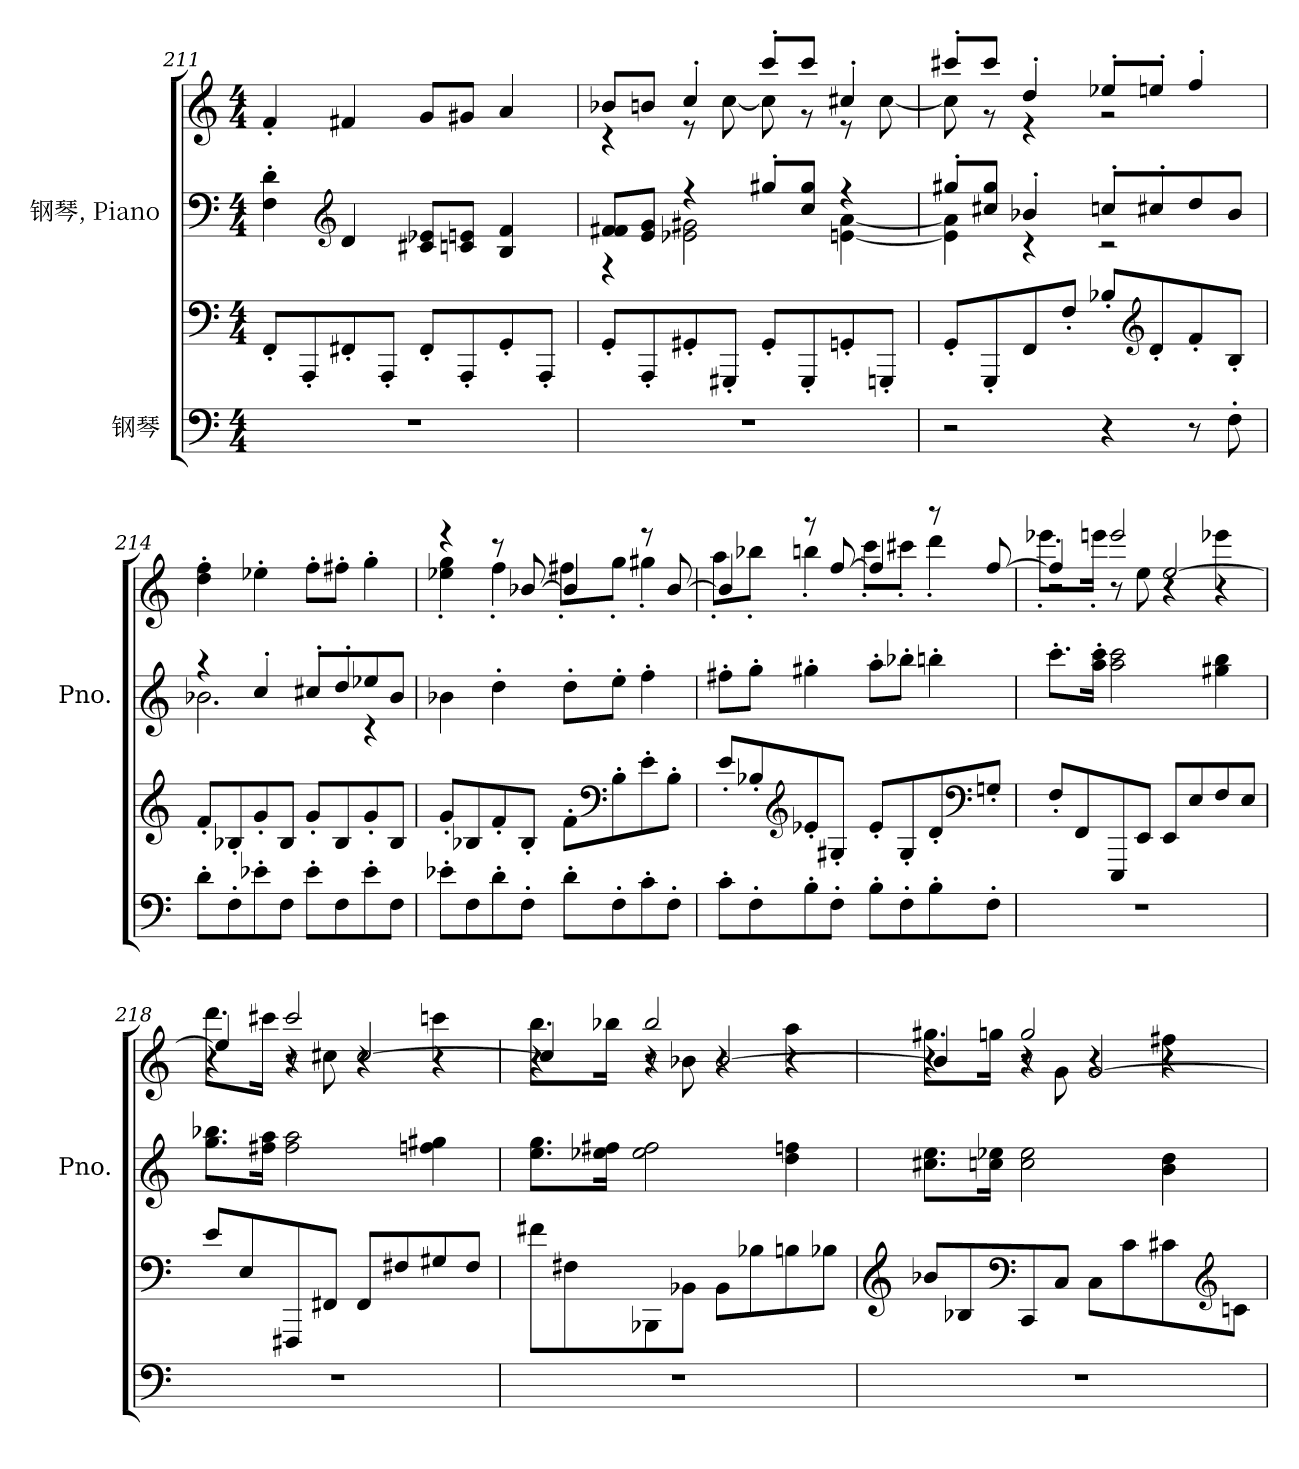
**kern	**kern	**kern	**kern
*part2	*part2	*part1	*part1
*staff4	*staff3	*staff2	*staff1
*I"钢琴	*	*I"钢琴, Piano	*
*	*	*I'Pno.	*
!!LO:LB:g=z
*clefF4	*clefF4	*clefF4	*clefG2
*k[]	*k[]	*k[]	*k[]
*M4/4	*M4/4	*M4/4	*M4/4
=211	=211	=211	=211
1r	8FF'/L	4F\' 4d\'	4f'/
.	8AAA'/	.	.
*	*	*clefG2	*
.	8FF#X'/	4d/	4f#X/
.	8AAA'/J	.	.
.	8FF#'/L	8c#X/ 8e-X/L	8g/L
.	8AAA'/	8cn/ 8en/J	8g#X/J
.	8GG'/	4B/ 4f/	4a/
.	8AAA'/J	.	.
=212	=212	=212	=212
*	*	*^	*^
1r	8GG'/L	8f/ 8f#X/L	4r	8b-X/L	4r
.	8AAA'/	8e/ 8g/J	.	8bn/J	.
.	8GG#X'/	4r	2e-X\ 2g#X\	4cc'/	8r
.	8GGG#X'/J	.	.	.	[8cc\
.	8GG#'/L	8gg#X'/L	.	8ccc'/L	8cc\]
.	8GGG#'/	8cc/ 8gg#/J	.	8ccc/J	8r
.	8GGn'/	4r	[4en\ [4a\	4cc#X'/	8r
.	8GGGn'/J	.	.	.	[8cc#\
=213	=213	=213	=213	=213	=213
2r	8GG'/L	8gg#X'/L	4e\] 4a\]	8ccc#X'/L	8cc#\]
.	8GGG'/	8cc#X/ 8gg#/J	.	8ccc#/J	8r
.	8FF/	4b-X'/	4r	4dd'/	4r
.	8F'/J	.	.	.	.
4r	8B-X'/L	8ccn'/L	2r	8ee-X'/L	2r
*	*clefG2	*	*	*	*
.	8d'/	8cc#X'/	.	8een'/J	.
8r	8f'/	8dd/	.	4ff'/	.
8F'\	8B-'/J	8b-/J	.	.	.
*	*	*	*	*v	*v
!!LO:PB:g=z
=214	=214	=214	=214	=214
8d'\L	8f'/L	4r	2.b-X\	4dd\' 4ff\'
8F'\	8B-X'/	.	.	.
8e-X'\	8g'/	4cc'/	.	4ee-X'\
8F\J	8B-/J	.	.	.
8e-'\L	8g'/L	8cc#X'/L	.	8ff'\L
8F\	8B-/	8dd'/	.	8ff#X'\J
8e-'\	8g'/	8ee-X/	4r	4gg'\
8F\J	8B-/J	8b-/J	.	.
*	*	*v	*v	*
=215	=215	=215	=215
*	*	*	*^
8e-X'\L	8g'/L	4b-X\	4r	4ee-X\' 4gg\'
8F\	8B-X/	.	.	.
8d'\	8f'/	4dd'\	8r	4ff'\
8F'\J	8B-'/J	.	[8b-X/	.
8d'\L	8f'\L	8dd'\L	4b-/]	8ff#X'\L
*	*clefF4	*	*	*
8F'\	8B-'\	8ee'\J	.	8gg'\J
8c'\	8e'\	4ff'\	8r	4gg#X'\
8F'\J	8B-'\J	.	[8b-/	.
!!LO:LB:g=z	!!
=216	=216	=216	=216	=216
8c'\L	8e'/L	8ff#X'\L	4b-/]	8aa'\L
8F'\	8B-X'/	8gg'\J	.	8bb-X'\J
*	*clefG2	*	*	*
8B'\	8e-X'/	4gg#X'\	8r	4bbn'\
8F'\J	8G#X'/J	.	[8ff/	.
8B'\L	8e-'/L	8aa'\L	4ff/]	8ccc'\L
8F'\	8G#'/	8bb-X'\J	.	8ccc#X'\J
8B'\	8d'/	4bbn'\	8r	4ddd'\
*	*clefF4	*	*	*
8F'\J	8Gn'/J	.	[8ff/	.
=217	=217	=217	=217	=217
*	*	*	*	*^
1r	8F'/L	8.ccc'\L	4ff/]	8.eee-X'\L	2r
.	8FF/	.	.	.	.
.	.	16aa\' 16ccc\'Jk	.	16eeen'\Jk	.
.	8EEE/	2aa\ 2ccc\	2eee/	8r	.
.	8EE/J	.	.	8ee\	.
.	8EE/L	.	.	4r	[2ee/
.	8E/	.	.	.	.
.	8F/	4gg#X\ 4bb\	4r	4eee-X\	.
.	8E/J	.	.	.	.
!!LO:LB:g=z	!!	!!
=218	=218	=218	=218	=218	=218
1r	8e/L	8.gg\ 8.bb-X\L	4r	8.ddd\L	4ee/]
.	8E/	.	.	.	.
.	.	16ff#X\ 16aa\Jk	.	16ccc#X\Jk	.
.	8FFF#X/	2ff#\ 2aa\	2ccc#/	8r	4r
.	8FF#X/J	.	.	8cc#X\	.
.	8FF#/L	.	.	4r	[2cc#/
.	8F#X/	.	.	.	.
.	8G#X/	4ffn\ 4gg#X\	4r	4cccn\	.
.	8F#/J	.	.	.	.
=219	=219	=219	=219	=219	=219
1r	8f#X\L	8.ee\ 8.gg\L	4r	8.bb\L	4cc#/]
.	8F#X\	.	.	.	.
.	.	16ee-X\ 16ff#X\Jk	.	16bb-X\Jk	.
.	8BBB-X\	2ee-\ 2ff#\	2bb-/	8r	4r
.	8BB-X\J	.	.	8b-X\	.
.	8BB-\L	.	.	4r	[2b-/
.	8B-X\	.	.	.	.
.	8Bn\	4dd\ 4ffn\	4r	4aa\	.
.	8B-X\J	.	.	.	.
!!LO:PB:g=z	!!	!!
=220	=220	=220	=220	=220	=220
*	*clefG2	*	*	*	*
1r	8b-X/L	8.cc#X\ 8.ee\L	4r	8.gg#X\L	4b-/]
.	8B-X/	.	.	.	.
.	.	16ccn\ 16ee-X\Jk	.	16ggn\Jk	.
*	*clefF4	*	*	*	*
.	8CC/	2cc\ 2ee-\	2gg/	8r	4r
.	8C/J	.	.	8g\	.
.	8C\L	.	.	4r	[2g/
.	8c\	.	.	.	.
.	8c#X\	4b\ 4dd\	4r	4ff#X\	.
*	*clefG2	*	*	*	*
.	8cn\J	.	.	.	.
*	*	*	*v	*v	*v
=	=	=	=
*-	*-	*-	*-
